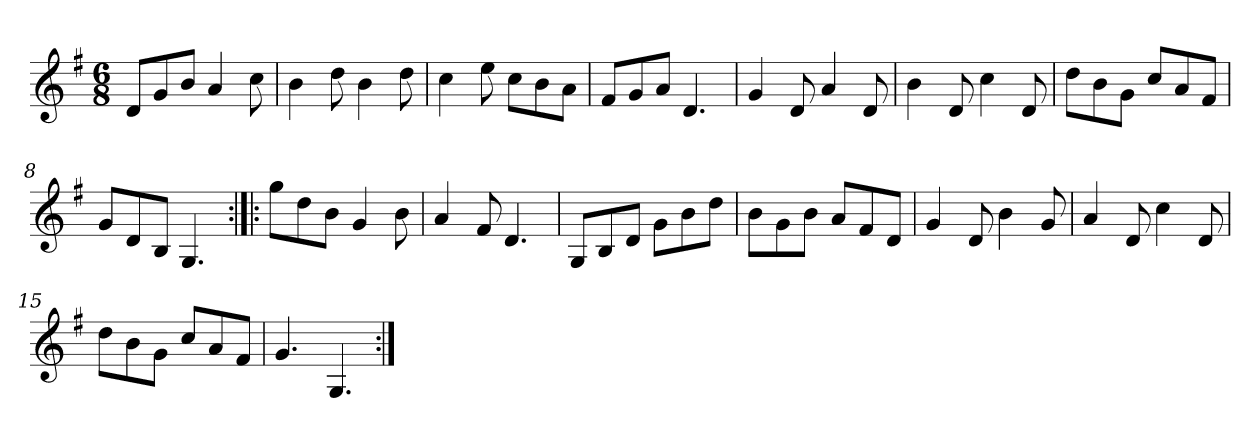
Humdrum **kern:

**kern
*part1
*staff1
*clefG2
*k[f#]
*G:
*M6/8
*MM120
=1
8d/L
8g/
8b/J
4a
8cc
=2
4b
8dd
4b
8dd
=3
4cc
8ee
8cc\L
8b\
8a\J
=4
8f#/L
8g/
8a/J
4.d
=5
4g
8d
4a
8d
=6
4b
8d
4cc
8d
=7
8dd\L
8b\
8g\J
8cc/L
8a/
8f#/J
=8
8g/L
8d/
8B/J
4.G
=9:|!|:
8gg\L
8dd\
8b\J
4g
8b
=10
4a
8f#
4.d
=11
8G/L
8B/
8d/J
8g\L
8b\
8dd\J
=12
8b\L
8g\
8b\J
8a/L
8f#/
8d/J
=13
4g
8d
4b
8g
=14
4a
8d
4cc
8d
=15
8dd\L
8b\
8g\J
8cc/L
8a/
8f#/J
=16
4.g
4.G
=:|!
*-
